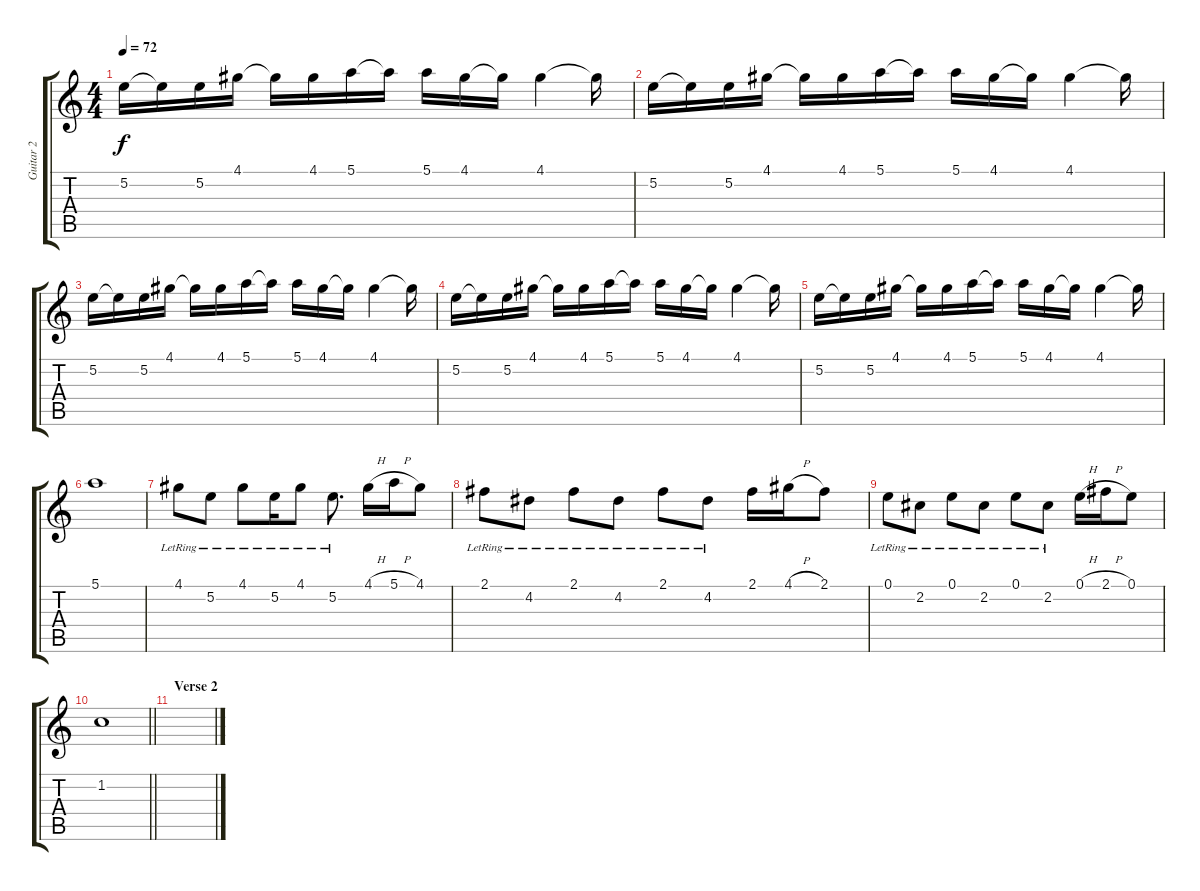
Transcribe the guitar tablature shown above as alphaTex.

\track ("Guitar 2" "Guitar 2") {instrument overdrivenguitar}
\staff {score tabs}
\tuning (E4 B3 G3 D3 A2 E2) {hide}
\ts (4 4)
\tempo 72
\clef g2
\ks c
5.2.16{dy f} 5.2{t}.16 5.2.16 4.1.16 4.1{t}.16 4.1.16 5.1.16 5.1{t}.16 5.1.16 4.1.16 4.1{t}.16 4.1.4 4.1{t}.16 |
5.2.16 5.2{t}.16 5.2.16 4.1.16 4.1{t}.16 4.1.16 5.1.16 5.1{t}.16 5.1.16 4.1.16 4.1{t}.16 4.1.4 4.1{t}.16 |
5.2.16 5.2{t}.16 5.2.16 4.1.16 4.1{t}.16 4.1.16 5.1.16 5.1{t}.16 5.1.16 4.1.16 4.1{t}.16 4.1.4 4.1{t}.16 |
5.2.16 5.2{t}.16 5.2.16 4.1.16 4.1{t}.16 4.1.16 5.1.16 5.1{t}.16 5.1.16 4.1.16 4.1{t}.16 4.1.4 4.1{t}.16 |
5.2.16 5.2{t}.16 5.2.16 4.1.16 4.1{t}.16 4.1.16 5.1.16 5.1{t}.16 5.1.16 4.1.16 4.1{t}.16 4.1.4 4.1{t}.16 |
5.1.1{volume 5} |
4.1{lr}.8{volume 11} 5.2{lr}.8 4.1{lr}.8 5.2{lr}.16 4.1{lr}.8 5.2{lr}.8{d} 4.1{h}.16 5.1{h}.16 4.1.8 |
2.1{lr}.8 4.2{lr}.8 2.1{lr}.8 4.2{lr}.8 2.1{lr}.8 4.2{lr}.8 2.1.16 4.1{h}.16 2.1.8 |
0.1{lr}.8 2.2{lr}.8 0.1{lr}.8 2.2{lr}.8 0.1{lr}.8 2.2{lr}.8 0.1{h}.16 2.1{h}.16 0.1.8 |
\barLineRight lightlight
1.2.1{volume 6} |
\section ("" "Verse 2")
